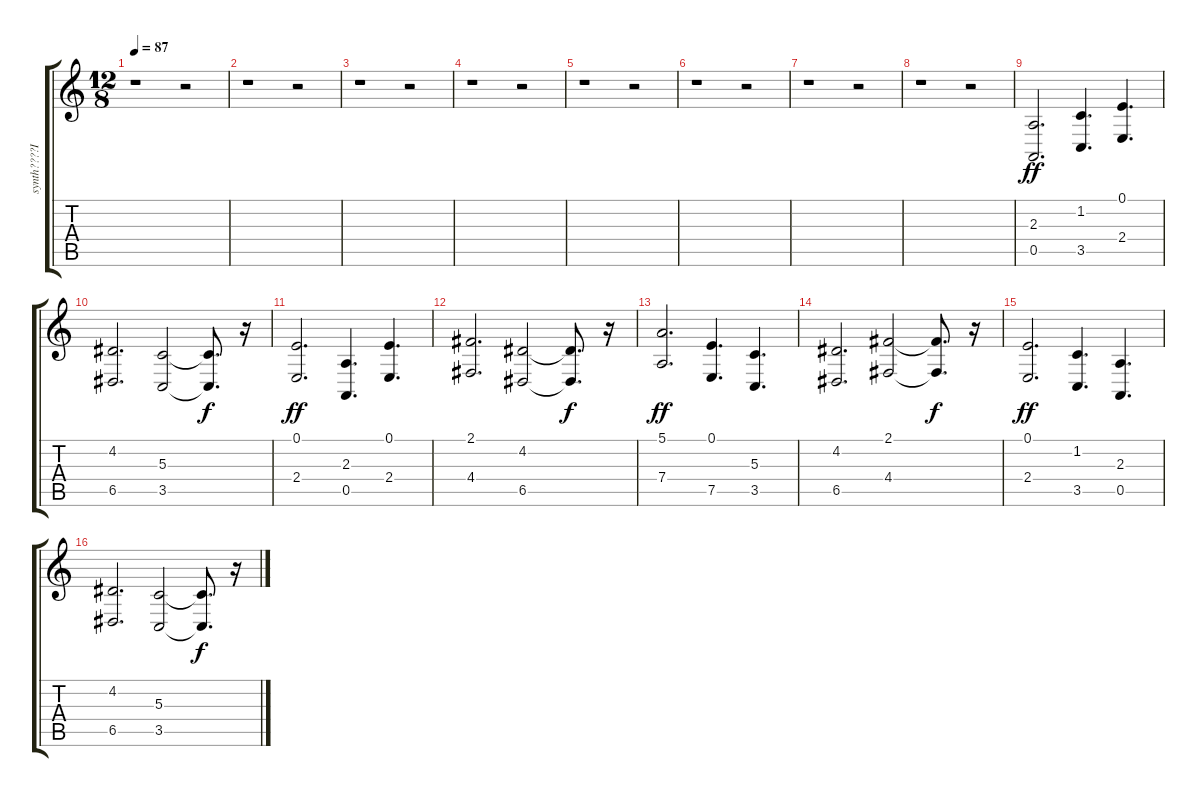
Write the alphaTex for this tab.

\track ("synth????І’?І“?%?" "synth????І") {instrument pad3polysynth}
\staff {score tabs}
\tuning (E4 B3 G3 D3 A2 E2) {hide}
\ts (12 8)
\tempo 87
\clef g2
\ks c
r.1{dy ff instrument pad3polysynth} r.2 |
r.1 r.2 |
r.1 r.2 |
r.1 r.2 |
r.1 r.2 |
r.1 r.2 |
r.1 r.2 |
r.1 r.2 |
(2.3 0.5).2{d} (1.2 3.5).4{d} (0.1 2.4).4{d} |
(4.2 6.5).2{d} (5.3 3.5).2 (5.3{t} 3.5{t}).8{d dy f} r.16 |
(0.1 2.4).2{d dy ff} (2.3 0.5).4{d} (0.1 2.4).4{d} |
(2.1 4.4).2{d} (4.2 6.5).2 (4.2{t} 6.5{t}).8{d dy f} r.16 |
(5.1 7.4).2{d dy ff} (0.1 7.5).4{d} (5.3 3.5).4{d} |
(4.2 6.5).2{d} (2.1 4.4).2 (2.1{t} 4.4{t}).8{d dy f} r.16 |
(0.1 2.4).2{d dy ff} (1.2 3.5).4{d} (2.3 0.5).4{d} |
(4.2 6.5).2{d} (5.3 3.5).2 (5.3{t} 3.5{t}).8{d dy f} r.16
